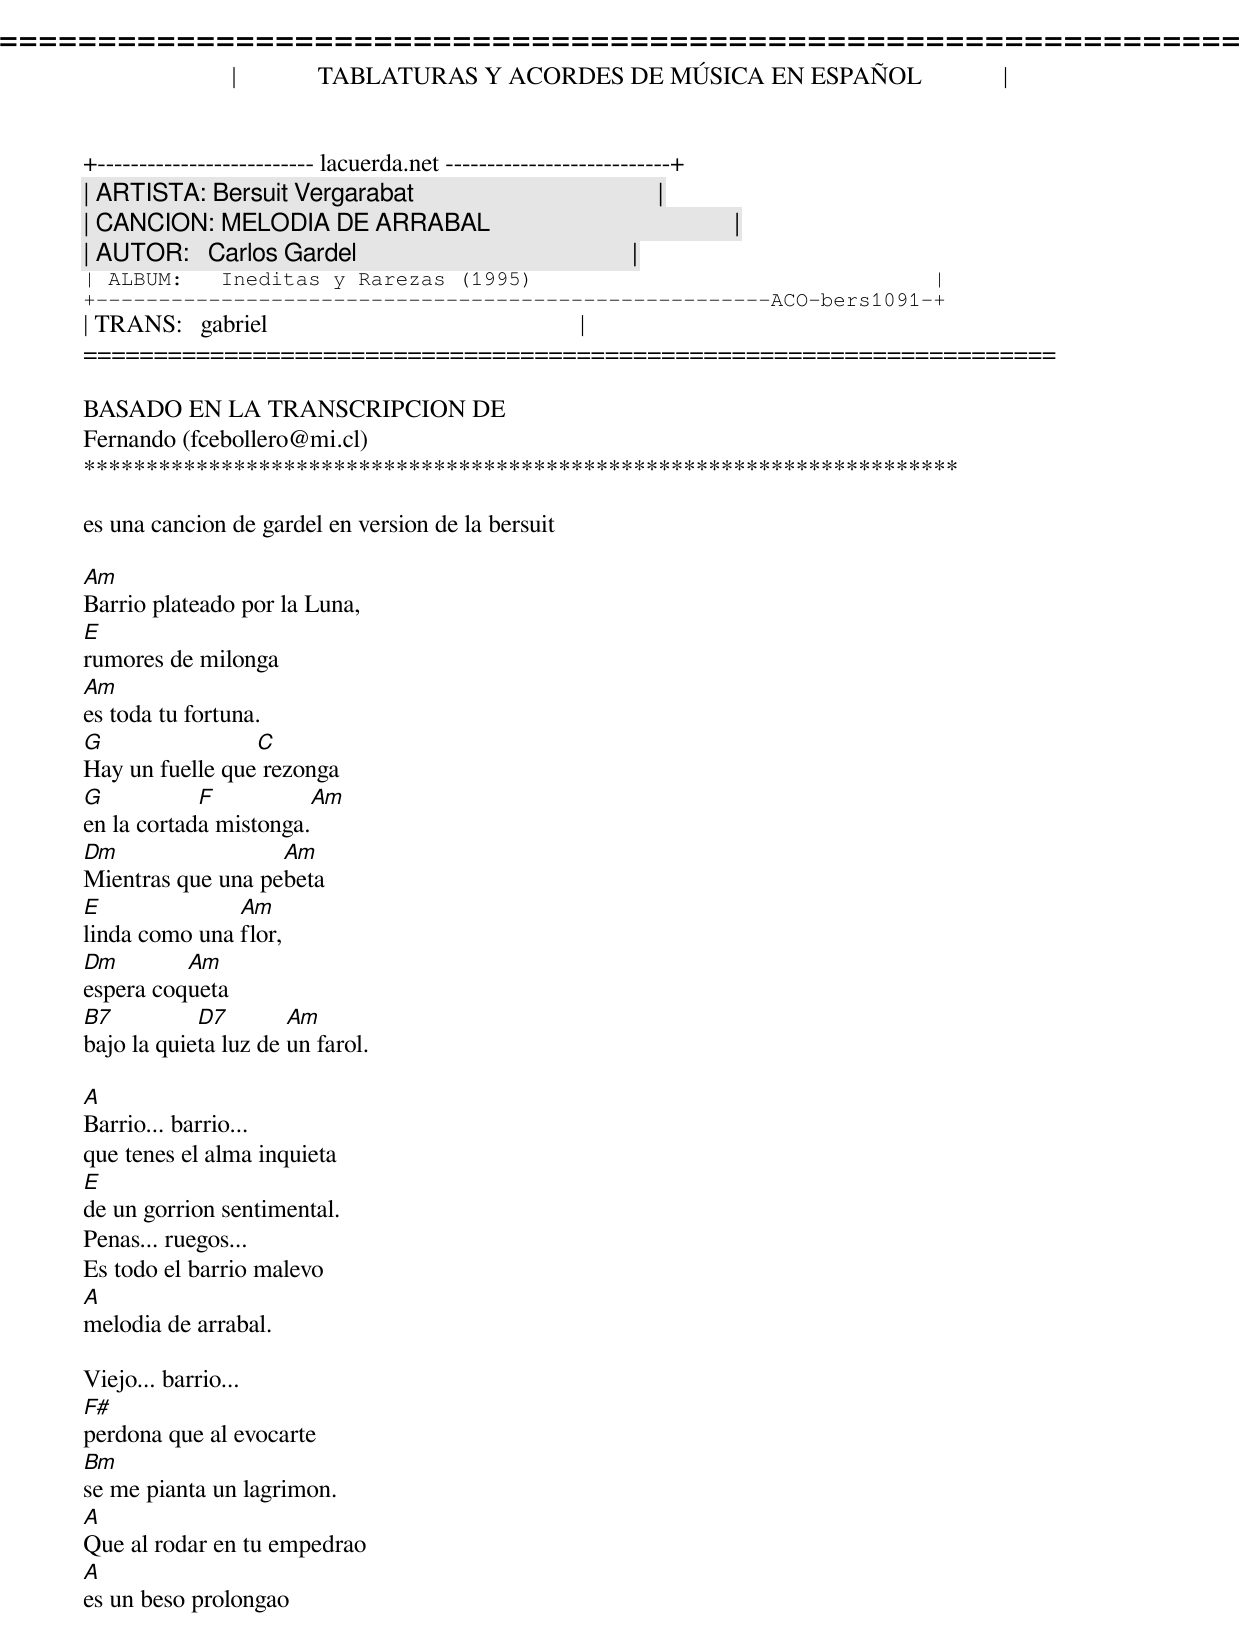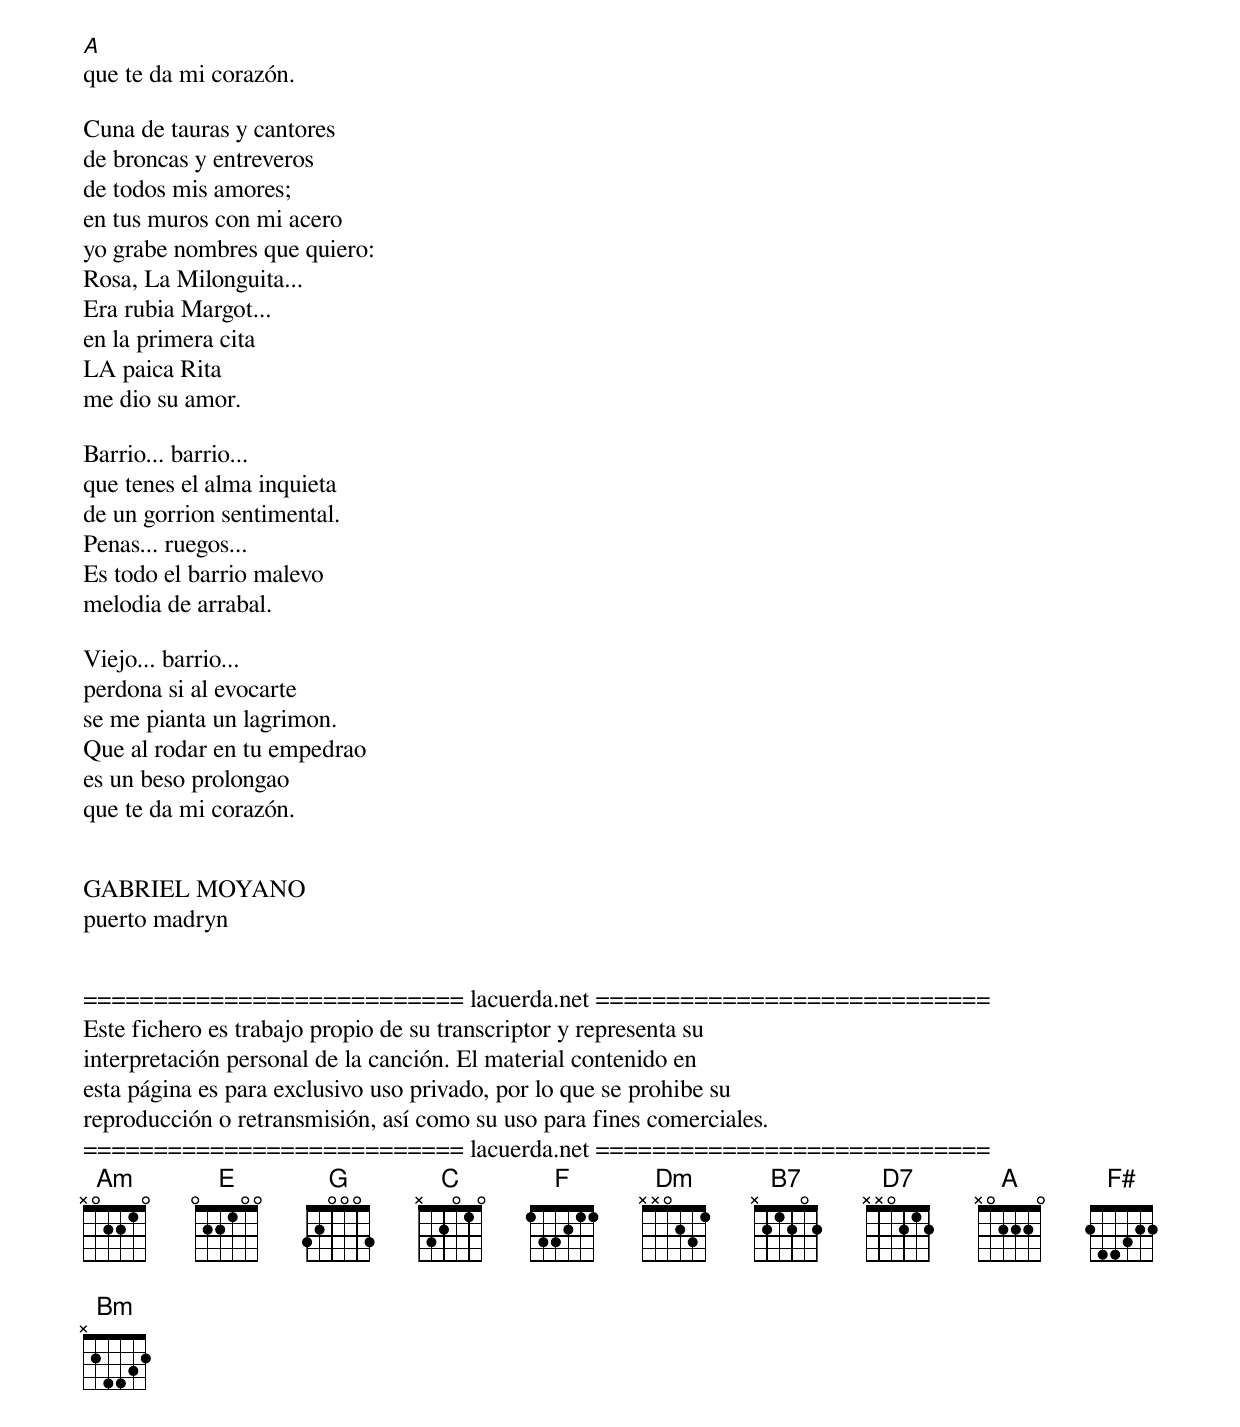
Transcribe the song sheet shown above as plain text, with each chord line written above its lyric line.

=====================================================================
|             TABLATURAS Y ACORDES DE MÚSICA EN ESPAÑOL             |
+-------------------------- lacuerda.net ---------------------------+
| ARTISTA: Bersuit Vergarabat                                       |
| CANCION: MELODIA DE ARRABAL                                       |
| AUTOR:   Carlos Gardel                                            |
| ALBUM:   Ineditas y Rarezas (1995)                                |
+------------------------------------------------------ACO-bers1091-+
| TRANS:   gabriel                                                  |
=====================================================================

BASADO EN LA TRANSCRIPCION DE
Fernando (fcebollero@mi.cl)
**********************************************************************

es una cancion de gardel en version de la bersuit

Am
Barrio plateado por la Luna,
E
rumores de milonga
Am
es toda tu fortuna.
G                C
Hay un fuelle que rezonga
G           F              Am
en la cortada mistonga.
Dm                 Am
Mientras que una pebeta
E              Am
linda como una flor,
Dm        Am
espera coqueta
B7          D7        Am
bajo la quieta luz de un farol.

A
Barrio... barrio...
que tenes el alma inquieta
E
de un gorrion sentimental.
Penas... ruegos...
Es todo el barrio malevo
A
melodia de arrabal.

Viejo... barrio...
F#
perdona que al evocarte
Bm
se me pianta un lagrimon.
A
Que al rodar en tu empedrao
A
es un beso prolongao
A
que te da mi corazón.

Cuna de tauras y cantores
de broncas y entreveros
de todos mis amores;
en tus muros con mi acero
yo grabe nombres que quiero:
Rosa, La Milonguita...
Era rubia Margot...
en la primera cita
LA paica Rita
me dio su amor.

Barrio... barrio...
que tenes el alma inquieta
de un gorrion sentimental.
Penas... ruegos...
Es todo el barrio malevo
melodia de arrabal.

Viejo... barrio...
perdona si al evocarte
se me pianta un lagrimon.
Que al rodar en tu empedrao
es un beso prolongao
que te da mi corazón.


GABRIEL MOYANO
puerto madryn


=========================== lacuerda.net ============================
Este fichero es trabajo propio de su transcriptor y representa su
interpretación personal de la canción. El material contenido en
esta página es para exclusivo uso privado, por lo que se prohibe su
reproducción o retransmisión, así como su uso para fines comerciales.
=========================== lacuerda.net ============================
